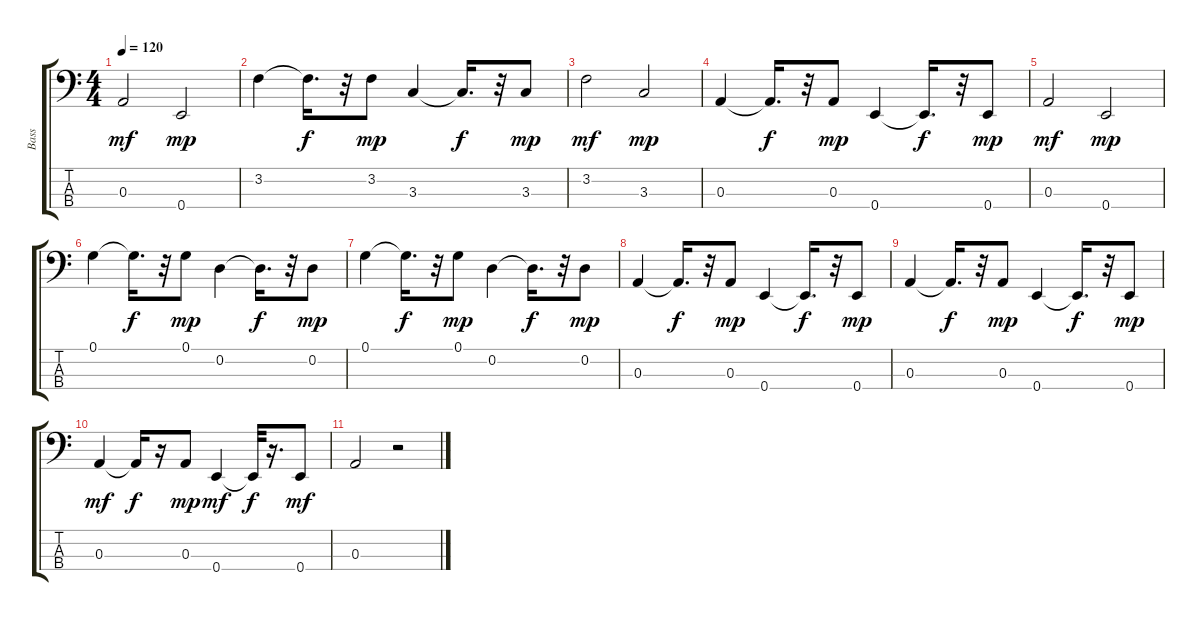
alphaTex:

\track ("Bass " "Bass ") {instrument acousticbass}
\staff {score tabs}
\tuning (G2 D2 A1 E1) {hide}
\ts (4 4)
\tempo 120
\clef f4
\ks c
0.3.2{dy mf} 0.4.2{dy mp} |
3.2.4 3.2{t}.16{d dy f} r.32 3.2.8{dy mp} 3.3.4 3.3{t}.16{d dy f} r.32 3.3.8{dy mp} |
3.2.2{dy mf} 3.3.2{dy mp} |
0.3.4 0.3{t}.16{d dy f} r.32 0.3.8{dy mp} 0.4.4 0.4{t}.16{d dy f} r.32 0.4.8{dy mp} |
0.3.2{dy mf} 0.4.2{dy mp} |
0.1.4 0.1{t}.16{d dy f} r.32 0.1.8{dy mp} 0.2.4 0.2{t}.16{d dy f} r.32 0.2.8{dy mp} |
0.1.4 0.1{t}.16{d dy f} r.32 0.1.8{dy mp} 0.2.4 0.2{t}.16{d dy f} r.32 0.2.8{dy mp} |
0.3.4 0.3{t}.16{d dy f} r.32 0.3.8{dy mp} 0.4.4 0.4{t}.16{d dy f} r.32 0.4.8{dy mp} |
0.3.4 0.3{t}.16{d dy f} r.32 0.3.8{dy mp} 0.4.4 0.4{t}.16{d dy f} r.32 0.4.8{dy mp} |
0.3.4{dy mf} 0.3{t}.16{dy f} r.16 0.3.8{dy mp} 0.4.4{dy mf} 0.4{t}.32{dy f} r.16{d} 0.4.8{dy mf} |
0.3.2 r.2
